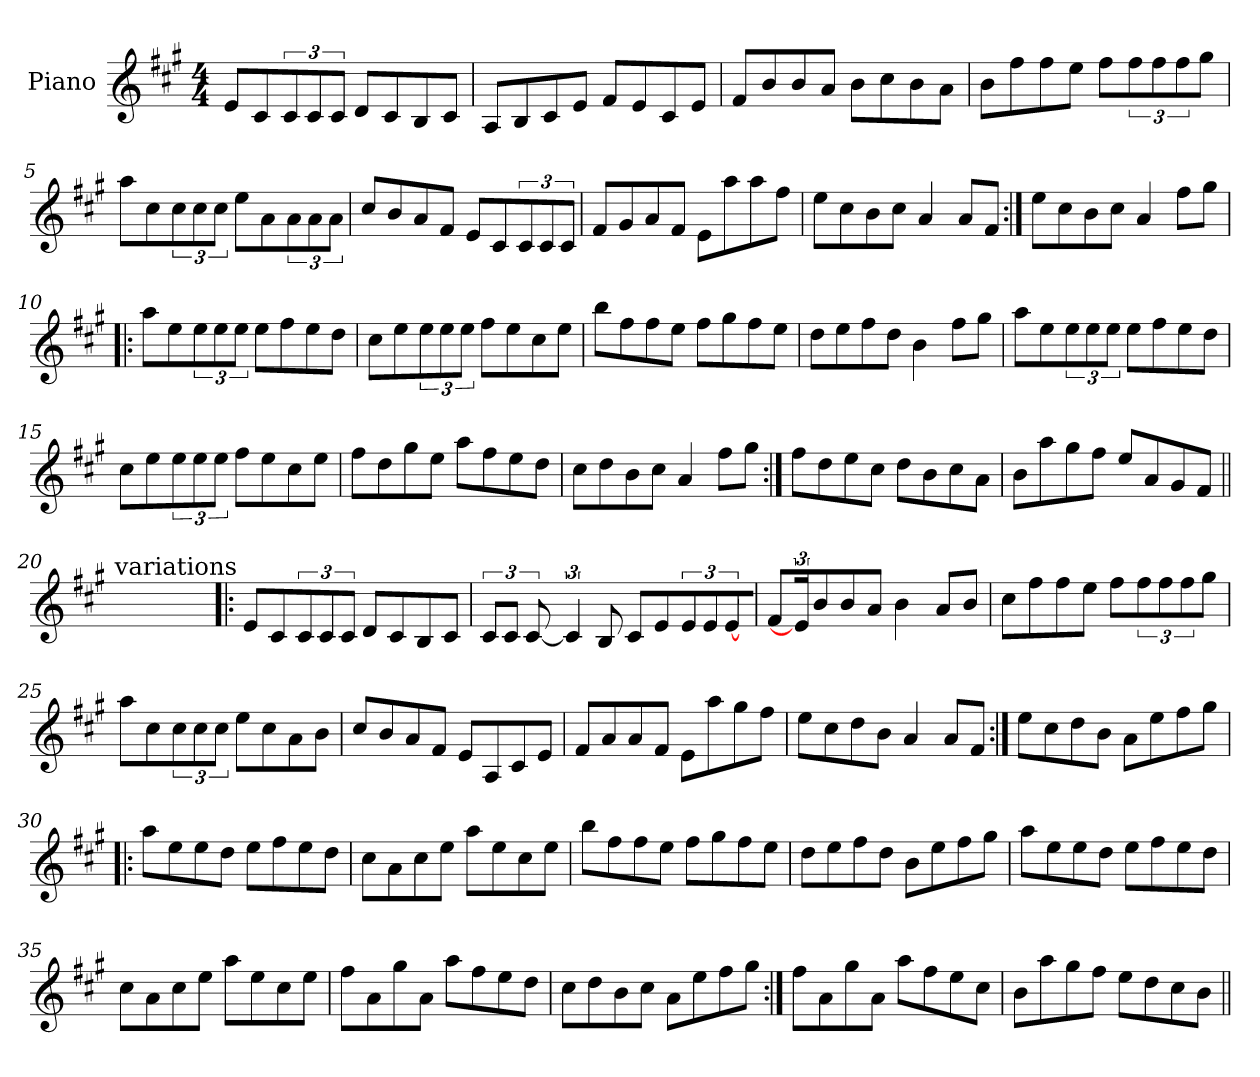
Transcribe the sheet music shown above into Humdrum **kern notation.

**kern
*part1
*staff1
*I"Piano
*I'Pno
*clefG2
*k[f#c#g#]
*A:
*M4/4
=1
8e/L
8c#/
12c#/
12c#/
12c#/J
8d/L
8c#/
8B/
8c#/J
=2
8A/L
8B/
8c#/
8e/J
8f#/L
8e/
8c#/
8e/J
=3
8f#/L
8b/
8b/
8a/J
8b\L
8cc#\
8b\
8a\J
!!LO:LB:g=z
=4
8b\L
8ff#\
8ff#\
8ee\J
8ff#\L
12ff#\
12ff#\
12ff#\
8gg#\J
=5
8aa\L
8cc#\
12cc#\
12cc#\
12cc#\J
8ee\L
8a\
12a\
12a\
12a\J
=6
8cc#/L
8b/
8a/
8f#/J
8e/L
8c#/
12c#/
12c#/
12c#/J
=7
8f#/L
8g#/
8a/
8f#/J
8e\L
8aa\
8aa\
8ff#\J
!!LO:LB:g=z
=8
8ee\L
8cc#\
8b\
8cc#\J
4a/
8a/L
8f#/J
=9:|!
8ee\L
8cc#\
8b\
8cc#\J
4a/
8ff#\L
8gg#\J
=10!|:
8aa\L
8ee\
12ee\
12ee\
12ee\J
8ee\L
8ff#\
8ee\
8dd\J
=11
8cc#\L
8ee\
12ee\
12ee\
12ee\J
8ff#\L
8ee\
8cc#\
8ee\J
!!LO:LB:g=z
=12
8bb\L
8ff#\
8ff#\
8ee\J
8ff#\L
8gg#\
8ff#\
8ee\J
=13
8dd\L
8ee\
8ff#\
8dd\J
4b\
8ff#\L
8gg#\J
=14
8aa\L
8ee\
12ee\
12ee\
12ee\J
8ee\L
8ff#\
8ee\
8dd\J
=15
8cc#\L
8ee\
12ee\
12ee\
12ee\J
8ff#\L
8ee\
8cc#\
8ee\J
!!LO:LB:g=z
=16
8ff#\L
8dd\
8gg#\
8ee\J
8aa\L
8ff#\
8ee\
8dd\J
=17
8cc#\L
8dd\
8b\
8cc#\J
4a/
8ff#\L
8gg#\J
=18:|!
8ff#\L
8dd\
8ee\
8cc#\J
8dd\L
8b\
8cc#\
8a\J
=19
8b\L
8aa\
8gg#\
8ff#\J
8ee/L
8a/
8g#/
8f#/J
=20||
!LO:TX:a:t=variations
1ryy
!!LO:LB:g=z
=21!|:
8e/L
8c#/
12c#/
12c#/
12c#/J
8d/L
8c#/
8B/
8c#/J
=22
12c#/L
12c#/J
[12c#/
6c#/]
8B/
8c#/L
8e/
12e/
12e/
[24e/J
24ryy
!LO:N:vis=256
192ryy
=23
8f#/L
24e/J]
8b/
8b/
8a/J
4b\
8a/L
8b/J
=24
8cc#\L
8ff#\
8ff#\
8ee\J
8ff#\L
12ff#\
12ff#\
12ff#\
8gg#\J
!!LO:LB:g=z
=25
8aa\L
8cc#\
12cc#\
12cc#\
12cc#\J
8ee\L
8cc#\
8a\
8b\J
=26
8cc#/L
8b/
8a/
8f#/J
8e/L
8A/
8c#/
8e/J
=27
8f#/L
8a/
8a/
8f#/J
8e\L
8aa\
8gg#\
8ff#\J
=28
8ee\L
8cc#\
8dd\
8b\J
4a/
8a/L
8f#/J
!!LO:LB:g=z
=29:|!
8ee\L
8cc#\
8dd\
8b\J
8a\L
8ee\
8ff#\
8gg#\J
=30!|:
8aa\L
8ee\
8ee\
8dd\J
8ee\L
8ff#\
8ee\
8dd\J
=31
8cc#\L
8a\
8cc#\
8ee\J
8aa\L
8ee\
8cc#\
8ee\J
=32
8bb\L
8ff#\
8ff#\
8ee\J
8ff#\L
8gg#\
8ff#\
8ee\J
!!LO:LB:g=z
=33
8dd\L
8ee\
8ff#\
8dd\J
8b\L
8ee\
8ff#\
8gg#\J
=34
8aa\L
8ee\
8ee\
8dd\J
8ee\L
8ff#\
8ee\
8dd\J
=35
8cc#\L
8a\
8cc#\
8ee\J
8aa\L
8ee\
8cc#\
8ee\J
=36
8ff#\L
8a\
8gg#\
8a\J
8aa\L
8ff#\
8ee\
8dd\J
!!LO:LB:g=z
=37
8cc#\L
8dd\
8b\
8cc#\J
8a\L
8ee\
8ff#\
8gg#\J
=38:|!
8ff#\L
8a\
8gg#\
8a\J
8aa\L
8ff#\
8ee\
8cc#\J
=39
8b\L
8aa\
8gg#\
8ff#\J
8ee\L
8dd\
8cc#\
8b\J
=||
*-
